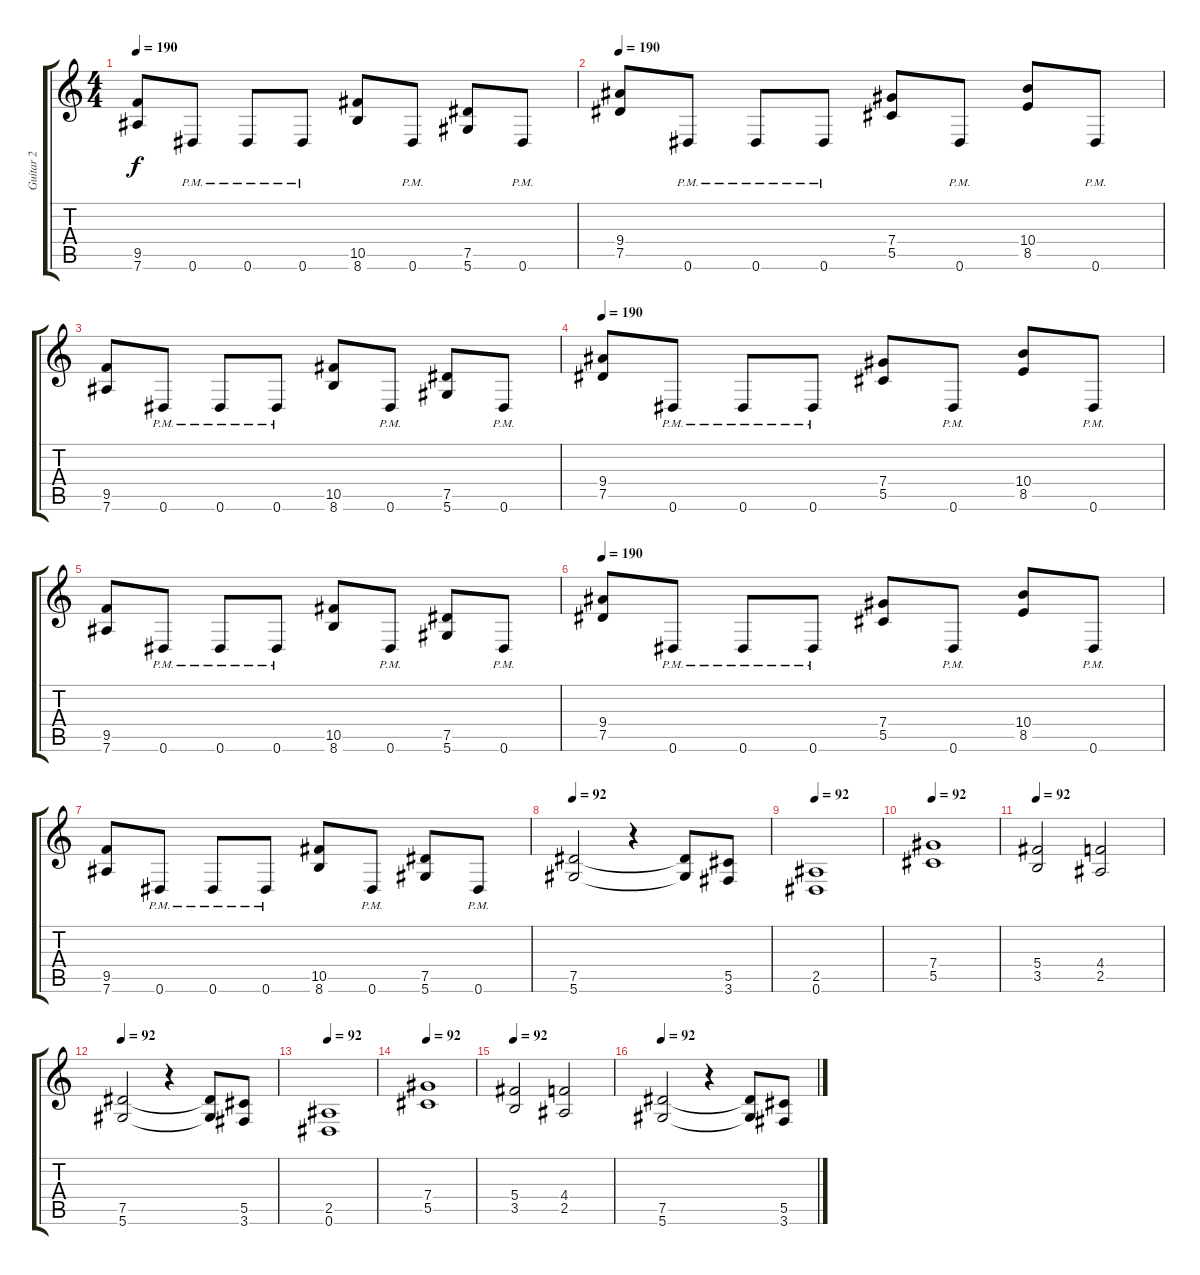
\track ("Guitar 2" "Guitar 2") {instrument distortionguitar}
\staff {score tabs}
\tuning (Eb4 Bb3 Gb3 Db3 Ab2 Eb2) {hide}
\ts (4 4)
\tempo 190
\clef g2
\ks c
(9.5 7.6).8{dy f} 0.6{pm}.8 0.6{pm}.8 0.6{pm}.8 (10.5 8.6).8 0.6{pm}.8 (7.5 5.6).8 0.6{pm}.8 |
\tempo 190
(9.4 7.5).8 0.6{pm}.8 0.6{pm}.8 0.6{pm}.8 (7.4 5.5).8 0.6{pm}.8 (10.4 8.5).8 0.6{pm}.8 |
(9.5 7.6).8 0.6{pm}.8 0.6{pm}.8 0.6{pm}.8 (10.5 8.6).8 0.6{pm}.8 (7.5 5.6).8 0.6{pm}.8 |
\tempo 190
(9.4 7.5).8 0.6{pm}.8 0.6{pm}.8 0.6{pm}.8 (7.4 5.5).8 0.6{pm}.8 (10.4 8.5).8 0.6{pm}.8 |
(9.5 7.6).8 0.6{pm}.8 0.6{pm}.8 0.6{pm}.8 (10.5 8.6).8 0.6{pm}.8 (7.5 5.6).8 0.6{pm}.8 |
\tempo 190
(9.4 7.5).8 0.6{pm}.8 0.6{pm}.8 0.6{pm}.8 (7.4 5.5).8 0.6{pm}.8 (10.4 8.5).8 0.6{pm}.8 |
(9.5 7.6).8 0.6{pm}.8 0.6{pm}.8 0.6{pm}.8 (10.5 8.6).8 0.6{pm}.8 (7.5 5.6).8 0.6{pm}.8 |
\tempo 92
(7.5 5.6).2 r.4 (7.5{t} 5.6{t}).8 (5.5 3.6).8 |
\tempo 92
(2.5 0.6).1 |
\tempo 92
(7.4 5.5).1 |
\tempo 92
(5.4 3.5).2 (4.4 2.5).2 |
\tempo 92
(7.5 5.6).2 r.4 (7.5{t} 5.6{t}).8 (5.5 3.6).8 |
\tempo 92
(2.5 0.6).1 |
\tempo 92
(7.4 5.5).1 |
\tempo 92
(5.4 3.5).2 (4.4 2.5).2 |
\tempo 92
(7.5 5.6).2 r.4 (7.5{t} 5.6{t}).8 (5.5 3.6).8
